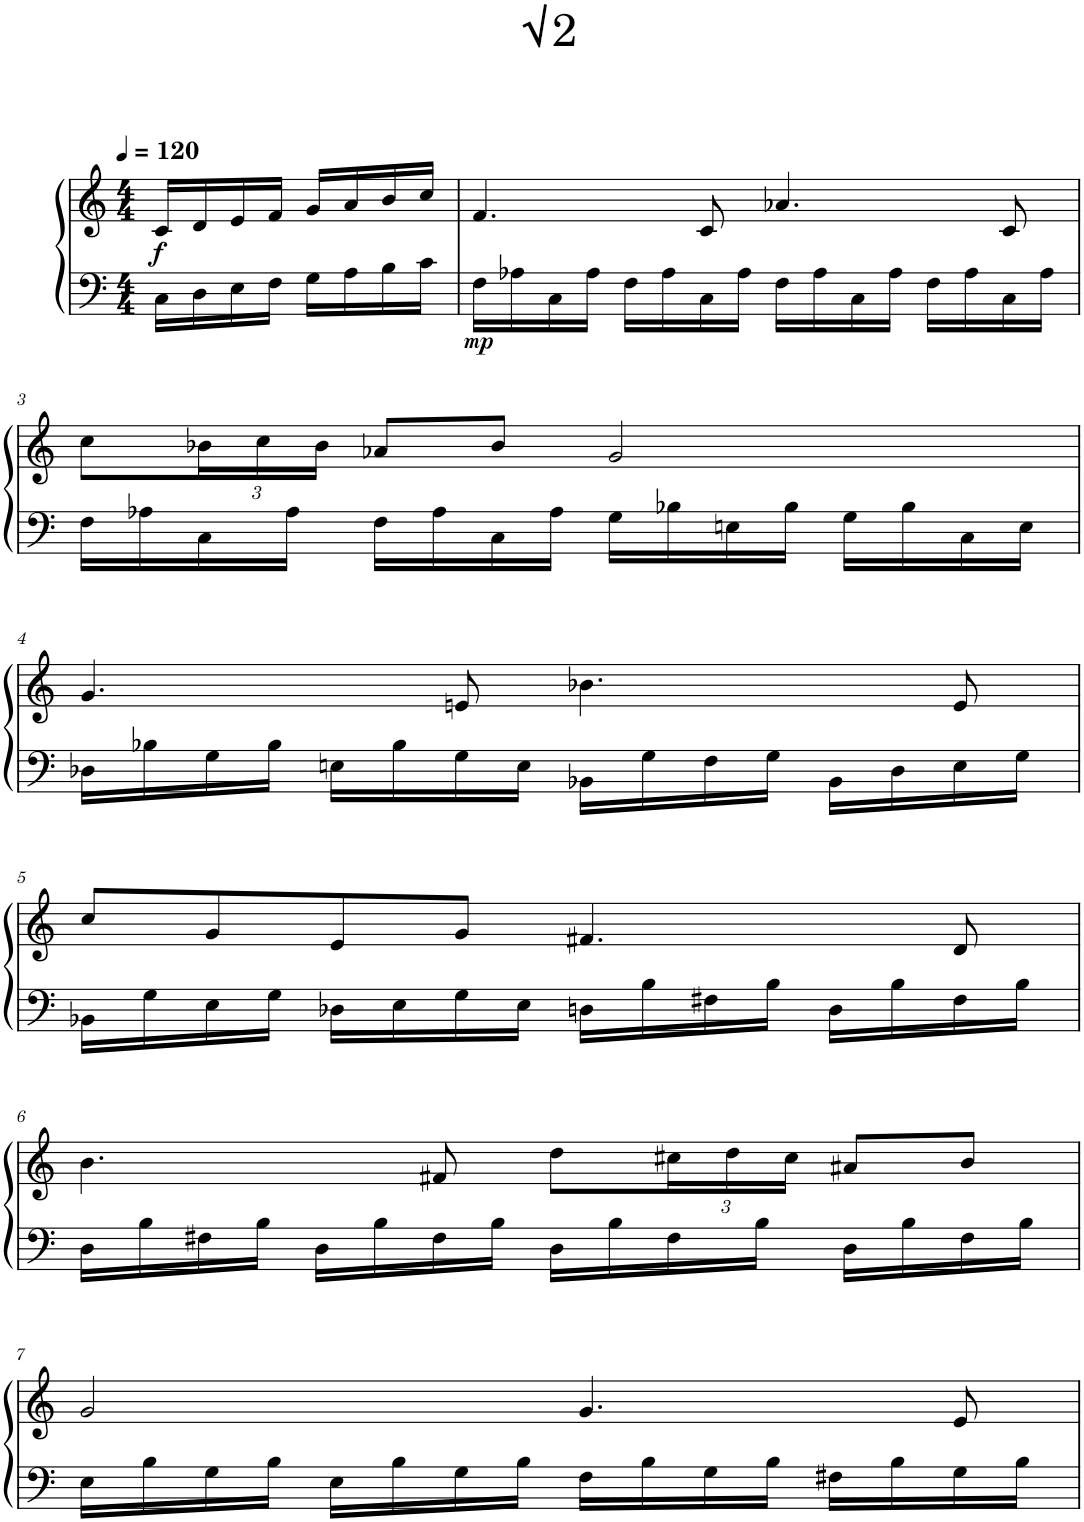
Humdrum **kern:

**kern	**kern	**dynam
*part1	*part1	*part1
*staff2	*staff1	*staff1/2
*I"Piano	*	*
*I'Pno.	*	*
*clefF4	*clefG2	*
*k[]	*k[]	*
*M4/4	*M4/4	*
*MM120	*MM120	*
=1	=1	=1
!	!	!LO:DY:b
16C\LL	16c/LL	f
16D\	16d/	.
16E\	16e/	.
16F\JJ	16f/JJ	.
16G\LL	16g/LL	.
16A\	16a/	.
16B\	16b/	.
16c\JJ	16cc/JJ	.
=2	=2	=2
!	!	!LO:DY:b=2
16F\LL	4.f/	mp
16A-X\	.	.
16C\	.	.
16A-\JJ	.	.
16F\LL	.	.
16A-\	.	.
16C\	8c/	.
16A-\JJ	.	.
16F\LL	4.a-X/	.
16A-\	.	.
16C\	.	.
16A-\JJ	.	.
16F\LL	.	.
16A-\	.	.
16C\	8c/	.
16A-\JJ	.	.
!!LO:LB:g=z
=3	=3	=3
16F\LL	8cc\L	.
16A-X\	.	.
*	*Xbrackettup	*
16C\	24b-X\L	.
.	24cc\	.
16A-\JJ	.	.
.	24b-\JJ	.
16F\LL	8a-X/L	.
16A-\	.	.
16C\	8b-/J	.
16A-\JJ	.	.
16G\LL	2g/	.
16B-X\	.	.
16En\	.	.
16B-\JJ	.	.
16G\LL	.	.
16B-\	.	.
16C\	.	.
16E\JJ	.	.
!!LO:LB:g=z
=4	=4	=4
16D-X\LL	4.g/	.
16B-X\	.	.
16G\	.	.
16B-\JJ	.	.
16En\LL	.	.
16B-\	.	.
16G\	8en/	.
16E\JJ	.	.
16BB-X\LL	4.b-X\	.
16G\	.	.
16F\	.	.
16G\JJ	.	.
16BB-\LL	.	.
16D-\	.	.
16E\	8e/	.
16G\JJ	.	.
!!LO:LB:g=z
=5	=5	=5
16BB-X\LL	8cc/L	.
16G\	.	.
16E\	8g/	.
16G\JJ	.	.
16D-X\LL	8e/	.
16E\	.	.
16G\	8g/J	.
16E\JJ	.	.
16Dn\LL	4.f#X/	.
16B\	.	.
16F#X\	.	.
16B\JJ	.	.
16D\LL	.	.
16B\	.	.
16F#\	8d/	.
16B\JJ	.	.
!!LO:LB:g=z
=6	=6	=6
16D\LL	4.b\	.
16B\	.	.
16F#X\	.	.
16B\JJ	.	.
16D\LL	.	.
16B\	.	.
16F#\	8f#X/	.
16B\JJ	.	.
16D\LL	8dd\L	.
16B\	.	.
16F#\	24cc#X\L	.
.	24dd\	.
16B\JJ	.	.
.	24cc#\JJ	.
16D\LL	8a#X/L	.
16B\	.	.
16F#\	8b/J	.
16B\JJ	.	.
!!LO:LB:g=z
=7	=7	=7
16E\LL	2g/	.
16B\	.	.
16G\	.	.
16B\JJ	.	.
16E\LL	.	.
16B\	.	.
16G\	.	.
16B\JJ	.	.
16F\LL	4.g/	.
16B\	.	.
16G\	.	.
16B\JJ	.	.
16F#X\LL	.	.
16B\	.	.
16G\	8e/	.
16B\JJ	.	.
=	=	=
*-	*-	*-
